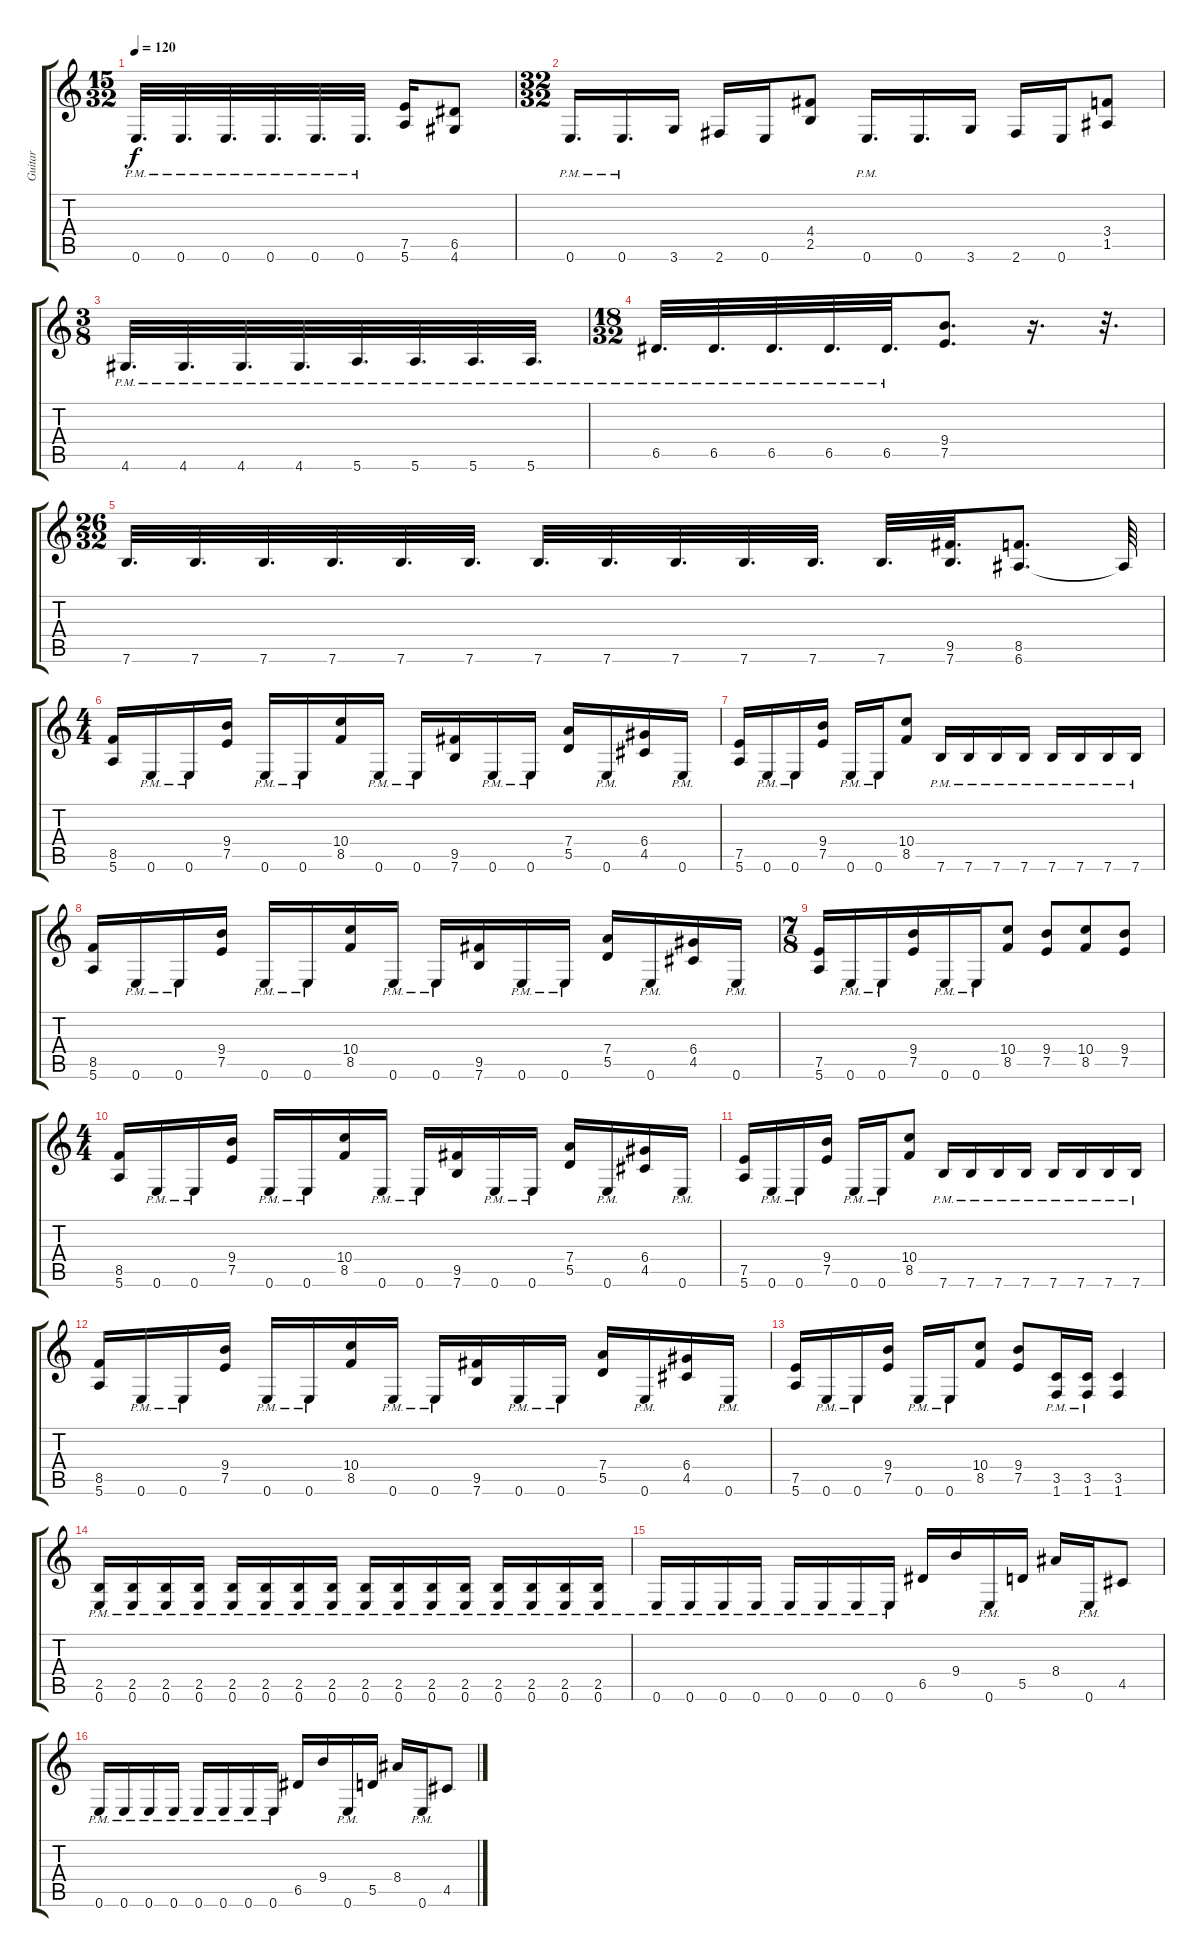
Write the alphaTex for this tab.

\track ("Guitar" "Guitar") {instrument distortionguitar}
\staff {score tabs}
\tuning (E4 B3 G3 D3 A2 E2) {hide}
\ts (15 32)
\tempo 120
\clef g2
\ks c
0.6{pm}.32{d dy f} 0.6{pm}.32{d} 0.6{pm}.32{d} 0.6{pm}.32{d} 0.6{pm}.32{d} 0.6{pm}.32{d} (7.5 5.6).16 (6.5 4.6).8 |
\ts (32 32)
0.6{pm}.16{d} 0.6{pm}.16{d} 3.6.16 2.6.16 0.6.16 (4.4 2.5).8 0.6{pm}.16{d} 0.6.16{d} 3.6.16 2.6.16 0.6.16 (3.4 1.5).8 |
\ts (3 8)
4.6{pm}.32{d} 4.6{pm}.32{d} 4.6{pm}.32{d} 4.6{pm}.32{d} 5.6{pm}.32{d} 5.6{pm}.32{d} 5.6{pm}.32{d} 5.6{pm}.32{d} |
\ts (18 32)
6.5{pm}.32{d} 6.5{pm}.32{d} 6.5{pm}.32{d} 6.5{pm}.32{d} 6.5{pm}.32{d} (9.4 7.5).8{d} r.16{d} r.32{d} |
\ts (26 32)
7.6.32{d} 7.6.32{d} 7.6.32{d} 7.6.32{d} 7.6.32{d} 7.6.32{d} 7.6.32{d} 7.6.32{d} 7.6.32{d} 7.6.32{d} 7.6.32{d} 7.6.32{d} (9.5 7.6).32{d} (8.5 6.6).8{d} 6.6{t}.64 |
\ts (4 4)
(8.5 5.6).16 0.6{pm}.16 0.6{pm}.16 (9.4 7.5).16 0.6{pm}.16 0.6{pm}.16 (10.4 8.5).16 0.6{pm}.16 0.6{pm}.16 (9.5 7.6).16 0.6{pm}.16 0.6{pm}.16 (7.4 5.5).16 0.6{pm}.16 (6.4 4.5).16 0.6{pm}.16 |
(7.5 5.6).16 0.6{pm}.16 0.6{pm}.16 (9.4 7.5).16 0.6{pm}.16 0.6{pm}.16 (10.4 8.5).8 7.6{pm}.16 7.6{pm}.16 7.6{pm}.16 7.6{pm}.16 7.6{pm}.16 7.6{pm}.16 7.6{pm}.16 7.6{pm}.16 |
(8.5 5.6).16 0.6{pm}.16 0.6{pm}.16 (9.4 7.5).16 0.6{pm}.16 0.6{pm}.16 (10.4 8.5).16 0.6{pm}.16 0.6{pm}.16 (9.5 7.6).16 0.6{pm}.16 0.6{pm}.16 (7.4 5.5).16 0.6{pm}.16 (6.4 4.5).16 0.6{pm}.16 |
\ts (7 8)
(7.5 5.6).16 0.6{pm}.16 0.6{pm}.16 (9.4 7.5).16 0.6{pm}.16 0.6{pm}.16 (10.4 8.5).8 (9.4 7.5).8 (10.4 8.5).8 (9.4 7.5).8 |
\ts (4 4)
(8.5 5.6).16 0.6{pm}.16 0.6{pm}.16 (9.4 7.5).16 0.6{pm}.16 0.6{pm}.16 (10.4 8.5).16 0.6{pm}.16 0.6{pm}.16 (9.5 7.6).16 0.6{pm}.16 0.6{pm}.16 (7.4 5.5).16 0.6{pm}.16 (6.4 4.5).16 0.6{pm}.16 |
(7.5 5.6).16 0.6{pm}.16 0.6{pm}.16 (9.4 7.5).16 0.6{pm}.16 0.6{pm}.16 (10.4 8.5).8 7.6{pm}.16 7.6{pm}.16 7.6{pm}.16 7.6{pm}.16 7.6{pm}.16 7.6{pm}.16 7.6{pm}.16 7.6{pm}.16 |
(8.5 5.6).16 0.6{pm}.16 0.6{pm}.16 (9.4 7.5).16 0.6{pm}.16 0.6{pm}.16 (10.4 8.5).16 0.6{pm}.16 0.6{pm}.16 (9.5 7.6).16 0.6{pm}.16 0.6{pm}.16 (7.4 5.5).16 0.6{pm}.16 (6.4 4.5).16 0.6{pm}.16 |
(7.5 5.6).16 0.6{pm}.16 0.6{pm}.16 (9.4 7.5).16 0.6{pm}.16 0.6{pm}.16 (10.4 8.5).8 (9.4 7.5).8 (3.5{pm} 1.6{pm}).16 (3.5{pm} 1.6{pm}).16 (3.5 1.6).4 |
(2.5{pm} 0.6{pm}).16 (2.5{pm} 0.6{pm}).16 (2.5{pm} 0.6{pm}).16 (2.5{pm} 0.6{pm}).16 (2.5{pm} 0.6{pm}).16 (2.5{pm} 0.6{pm}).16 (2.5{pm} 0.6{pm}).16 (2.5{pm} 0.6{pm}).16 (2.5{pm} 0.6{pm}).16 (2.5{pm} 0.6{pm}).16 (2.5{pm} 0.6{pm}).16 (2.5{pm} 0.6{pm}).16 (2.5{pm} 0.6{pm}).16 (2.5{pm} 0.6{pm}).16 (2.5{pm} 0.6{pm}).16 (2.5{pm} 0.6{pm}).16 |
0.6{pm}.16 0.6{pm}.16 0.6{pm}.16 0.6{pm}.16 0.6{pm}.16 0.6{pm}.16 0.6{pm}.16 0.6{pm}.16 6.5.16 9.4.16 0.6{pm}.16 5.5.16 8.4.16 0.6{pm}.16 4.5.8 |
0.6{pm}.16 0.6{pm}.16 0.6{pm}.16 0.6{pm}.16 0.6{pm}.16 0.6{pm}.16 0.6{pm}.16 0.6{pm}.16 6.5.16 9.4.16 0.6{pm}.16 5.5.16 8.4.16 0.6{pm}.16 4.5.8
